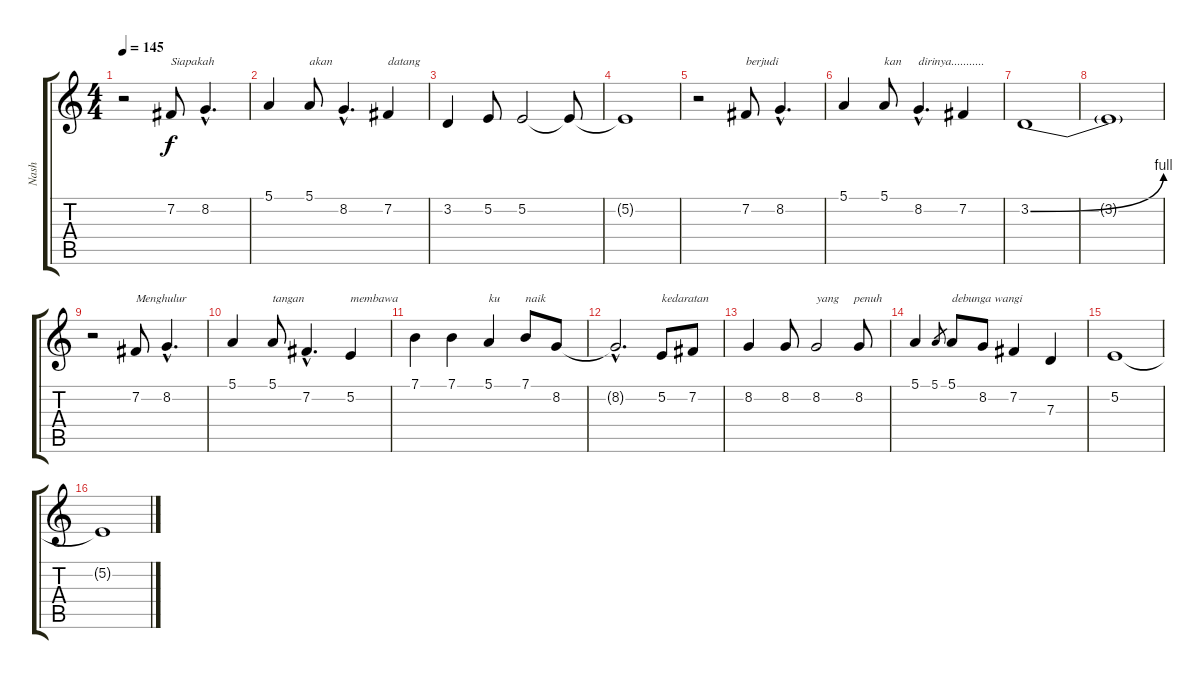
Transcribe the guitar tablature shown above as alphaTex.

\track ("Nash" "Nash") {instrument viola}
\staff {score tabs}
\tuning (E4 B3 G3 D3 A2 E2) {hide}
\ts (4 4)
\tempo 145
\clef g2
\ks c
r.2{dy f} 7.2.8{txt "Siapakah"} 8.2{hac}.4{d} |
5.1.4 5.1.8{txt "akan"} 8.2{hac}.4{d} 7.2.4{txt "datang"} |
3.2.4 5.2.8 5.2.2 5.2{t}.8 |
5.2{t}.1 |
r.2 7.2.8{txt "berjudi"} 8.2{hac}.4{d} |
5.1.4 5.1.8{txt "kan"} 8.2{hac}.4{d txt "dirinya..........."} 7.2.4 |
3.2{be (bend 0 0 60 4)}.1 |
3.2{t}.1 |
r.2 7.2.8{txt "Menghulur "} 8.2{hac}.4{d} |
5.1.4 5.1.8{txt "tangan"} 7.2{hac}.4{d} 5.2.4{txt "membawa"} |
7.1.4 7.1.4 5.1.4{txt "ku"} 7.1.8{txt "naik"} 8.2.8 |
8.2{hac t}.2{d} 5.2.8{txt "kedaratan"} 7.2.8 |
8.2.4 8.2.8 8.2.2{txt "yang     penuh"} 8.2.8 |
5.1.4 5.1.8{gr} 5.1.8{txt "debunga wangi"} 8.2.8 7.2.4 7.3.4 |
5.2.1 |
5.2{t}.1
